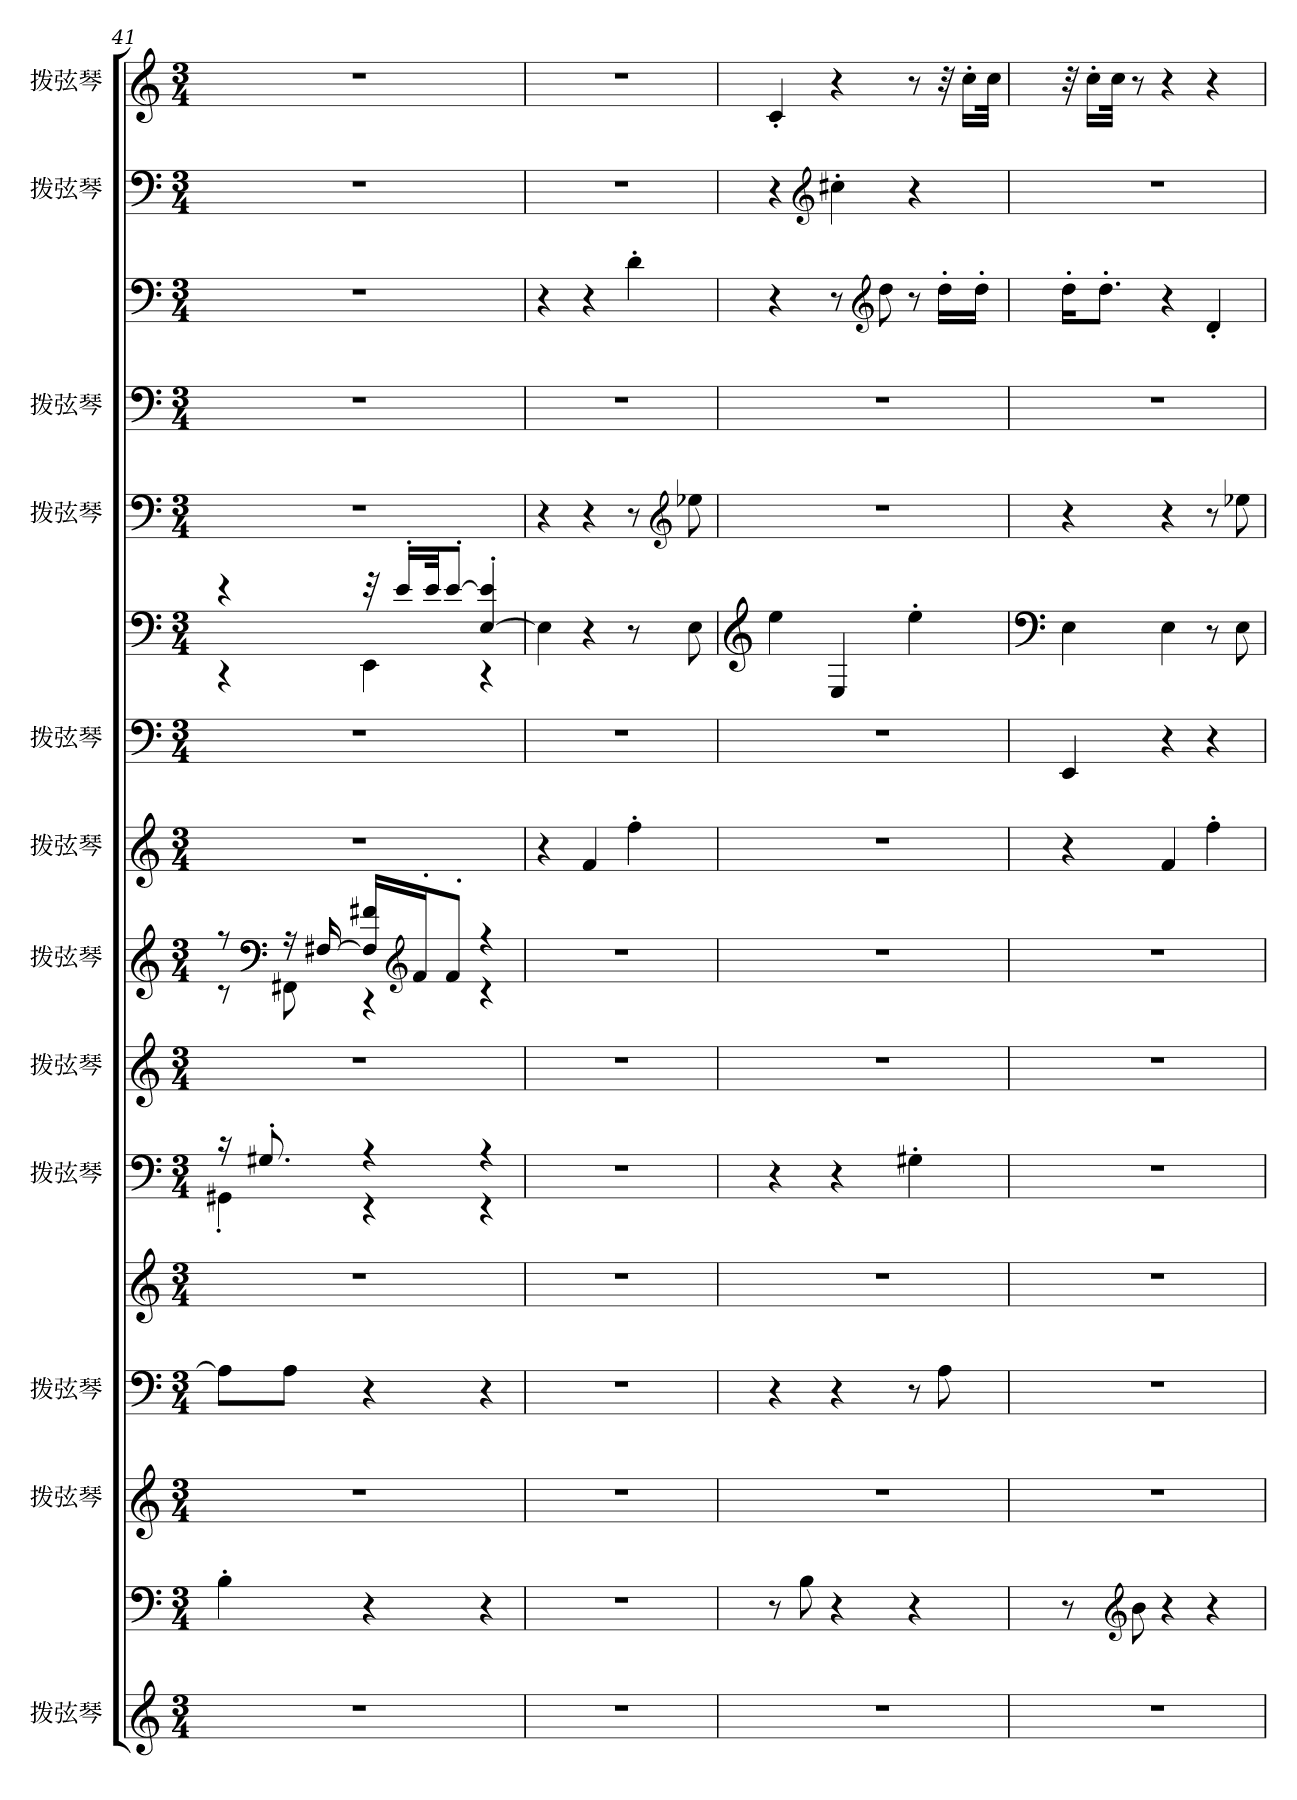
**kern	**kern	**kern	**kern	**kern	**kern	**kern	**kern	**kern	**kern	**kern	**kern	**kern	**kern	**kern	**kern
*part12	*part12	*part11	*part10	*part10	*part9	*part8	*part7	*part6	*part5	*part5	*part4	*part3	*part3	*part2	*part1
*staff16	*staff15	*staff14	*staff13	*staff12	*staff11	*staff10	*staff9	*staff8	*staff7	*staff6	*staff5	*staff4	*staff3	*staff2	*staff1
*I"拨弦琴	*	*I"拨弦琴	*I"拨弦琴	*	*I"拨弦琴	*I"拨弦琴	*I"拨弦琴	*I"拨弦琴	*I"拨弦琴	*	*I"拨弦琴	*I"拨弦琴	*	*I"拨弦琴	*I"拨弦琴
!!LO:PB:g=z
*clefG2	*clefF4	*clefG2	*clefF4	*clefG2	*clefF4	*clefG2	*clefG2	*clefG2	*clefF4	*clefF4	*clefF4	*clefF4	*clefF4	*clefF4	*clefG2
*k[]	*k[]	*k[]	*k[]	*k[]	*k[]	*k[]	*k[]	*k[]	*k[]	*k[]	*k[]	*k[]	*k[]	*k[]	*k[]
*M3/4	*M3/4	*M3/4	*M3/4	*M3/4	*M3/4	*M3/4	*M3/4	*M3/4	*M3/4	*M3/4	*M3/4	*M3/4	*M3/4	*M3/4	*M3/4
=41	=41	=41	=41	=41	=41	=41	=41	=41	=41	=41	=41	=41	=41	=41	=41
*	*	*	*	*	*^	*	*^	*	*	*^	*	*	*	*	*
2.r	4B'\	2.r	8A\L]	2.r	16r	4GG#X'\	2.r	8r	8r	2.r	2.r	4r	4r	2.r	2.r	2.r	2.r	2.r
.	.	.	.	.	8.G#X'/	.	.	.	.	.	.	.	.	.	.	.	.	.
*	*	*	*	*	*	*	*	*clefF4	*	*	*	*	*	*	*	*	*	*
.	.	.	8A\J	.	.	.	.	16r	8FF#X\	.	.	.	.	.	.	.	.	.
.	.	.	.	.	.	.	.	[16F#X/	.	.	.	.	.	.	.	.	.	.
.	4r	.	4r	.	4r	4r	.	16F#/] 16f#X/LL	4r	.	.	32r	4EE\	.	.	.	.	.
.	.	.	.	.	.	.	.	.	.	.	.	16e'/LL	.	.	.	.	.	.
*	*	*	*	*	*	*	*	*clefG2	*	*	*	*	*	*	*	*	*	*
.	.	.	.	.	.	.	.	16f#'/J	.	.	.	.	.	.	.	.	.	.
.	.	.	.	.	.	.	.	.	.	.	.	32e/JK	.	.	.	.	.	.
.	.	.	.	.	.	.	.	8f#'/J	.	.	.	[8e'/J	.	.	.	.	.	.
.	4r	.	4r	.	4r	4r	.	4r	4r	.	.	[4E/' 4e/]'	4r	.	.	.	.	.
*	*	*	*	*	*v	*v	*	*v	*v	*	*	*v	*v	*	*	*	*	*
=42	=42	=42	=42	=42	=42	=42	=42	=42	=42	=42	=42	=42	=42	=42	=42
2.r	2.r	2.r	2.r	2.r	2.r	2.r	2.r	4r	2.r	4E\]	4r	2.r	4r	2.r	2.r
.	.	.	.	.	.	.	.	4f/	.	4r	4r	.	4r	.	.
.	.	.	.	.	.	.	.	4ff'\	.	8r	8r	.	4d'\	.	.
*	*	*	*	*	*	*	*	*	*	*	*clefG2	*	*	*	*
.	.	.	.	.	.	.	.	.	.	8E\	8ee-X\	.	.	.	.
=43	=43	=43	=43	=43	=43	=43	=43	=43	=43	=43	=43	=43	=43	=43	=43
*	*	*	*	*	*	*	*	*	*	*clefG2	*	*	*	*	*
2.r	8r	2.r	4r	2.r	4r	2.r	2.r	2.r	2.r	4ee\	2.r	2.r	4r	4r	4c'/
.	8B\	.	.	.	.	.	.	.	.	.	.	.	.	.	.
*	*	*	*	*	*	*	*	*	*	*	*	*	*	*clefG2	*
.	4r	.	4r	.	4r	.	.	.	.	4E/	.	.	8r	4cc#X'\	4r
*	*	*	*	*	*	*	*	*	*	*	*	*	*clefG2	*	*
.	.	.	.	.	.	.	.	.	.	.	.	.	8dd\	.	.
.	4r	.	8r	.	4G#X'\	.	.	.	.	4ee'\	.	.	8r	4r	8r
.	.	.	8A\	.	.	.	.	.	.	.	.	.	16dd'\LL	.	32r
.	.	.	.	.	.	.	.	.	.	.	.	.	.	.	16cc'\LL
.	.	.	.	.	.	.	.	.	.	.	.	.	16dd'\JJ	.	.
.	.	.	.	.	.	.	.	.	.	.	.	.	.	.	32cc\JJk
!!LO:PB:g=z
=44	=44	=44	=44	=44	=44	=44	=44	=44	=44	=44	=44	=44	=44	=44	=44
*	*	*	*	*	*	*	*	*	*	*clefF4	*	*	*	*	*
2.r	8r	2.r	2.r	2.r	2.r	2.r	2.r	4r	4EE/	4E\	4r	2.r	16dd'\KL	2.r	32r
.	.	.	.	.	.	.	.	.	.	.	.	.	.	.	16cc'\LL
.	.	.	.	.	.	.	.	.	.	.	.	.	8.dd'\J	.	.
.	.	.	.	.	.	.	.	.	.	.	.	.	.	.	32cc\JJk
*	*clefG2	*	*	*	*	*	*	*	*	*	*	*	*	*	*
.	8b\	.	.	.	.	.	.	.	.	.	.	.	.	.	8r
.	4r	.	.	.	.	.	.	4f/	4r	4E\	4r	.	4r	.	4r
.	4r	.	.	.	.	.	.	4ff'\	4r	8r	8r	.	4d'/	.	4r
.	.	.	.	.	.	.	.	.	.	8E\	8ee-X\	.	.	.	.
=	=	=	=	=	=	=	=	=	=	=	=	=	=	=	=
*-	*-	*-	*-	*-	*-	*-	*-	*-	*-	*-	*-	*-	*-	*-	*-
